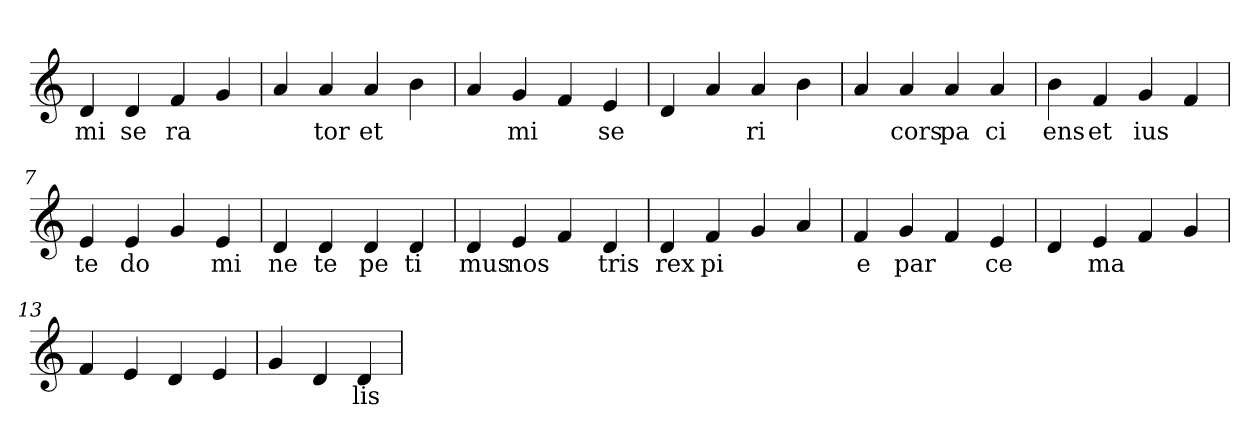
**kern	**text
*part1	*part1
*staff1	*staff1
*clefG2	*
=1	=1
4d	mi
4d	se
4f	ra
4g	.
=2	=2
4a	.
4a	tor
4a	et
4b	.
=3	=3
4a	.
4g	mi
4f	.
4e	se
=4	=4
4d	.
4a	.
4a	ri
4b	.
=5	=5
4a	.
4a	cors
4a	pa
4a	ci
=6	=6
4b	ens
4f	et
4g	ius
4f	.
=7	=7
4e	te
4e	do
4g	.
4e	mi
=8	=8
4d	ne
4d	te
4d	pe
4d	ti
=9	=9
4d	mus
4e	nos
4f	.
4d	tris
=10	=10
4d	rex
4f	pi
4g	.
4a	.
=11	=11
4f	e
4g	par
4f	.
4e	ce
=12	=12
4d	.
4e	ma
4f	.
4g	.
=13	=13
4f	.
4e	.
4d	.
4e	.
=14	=14
4g	.
4d	.
4d	lis
=	=
*-	*-
